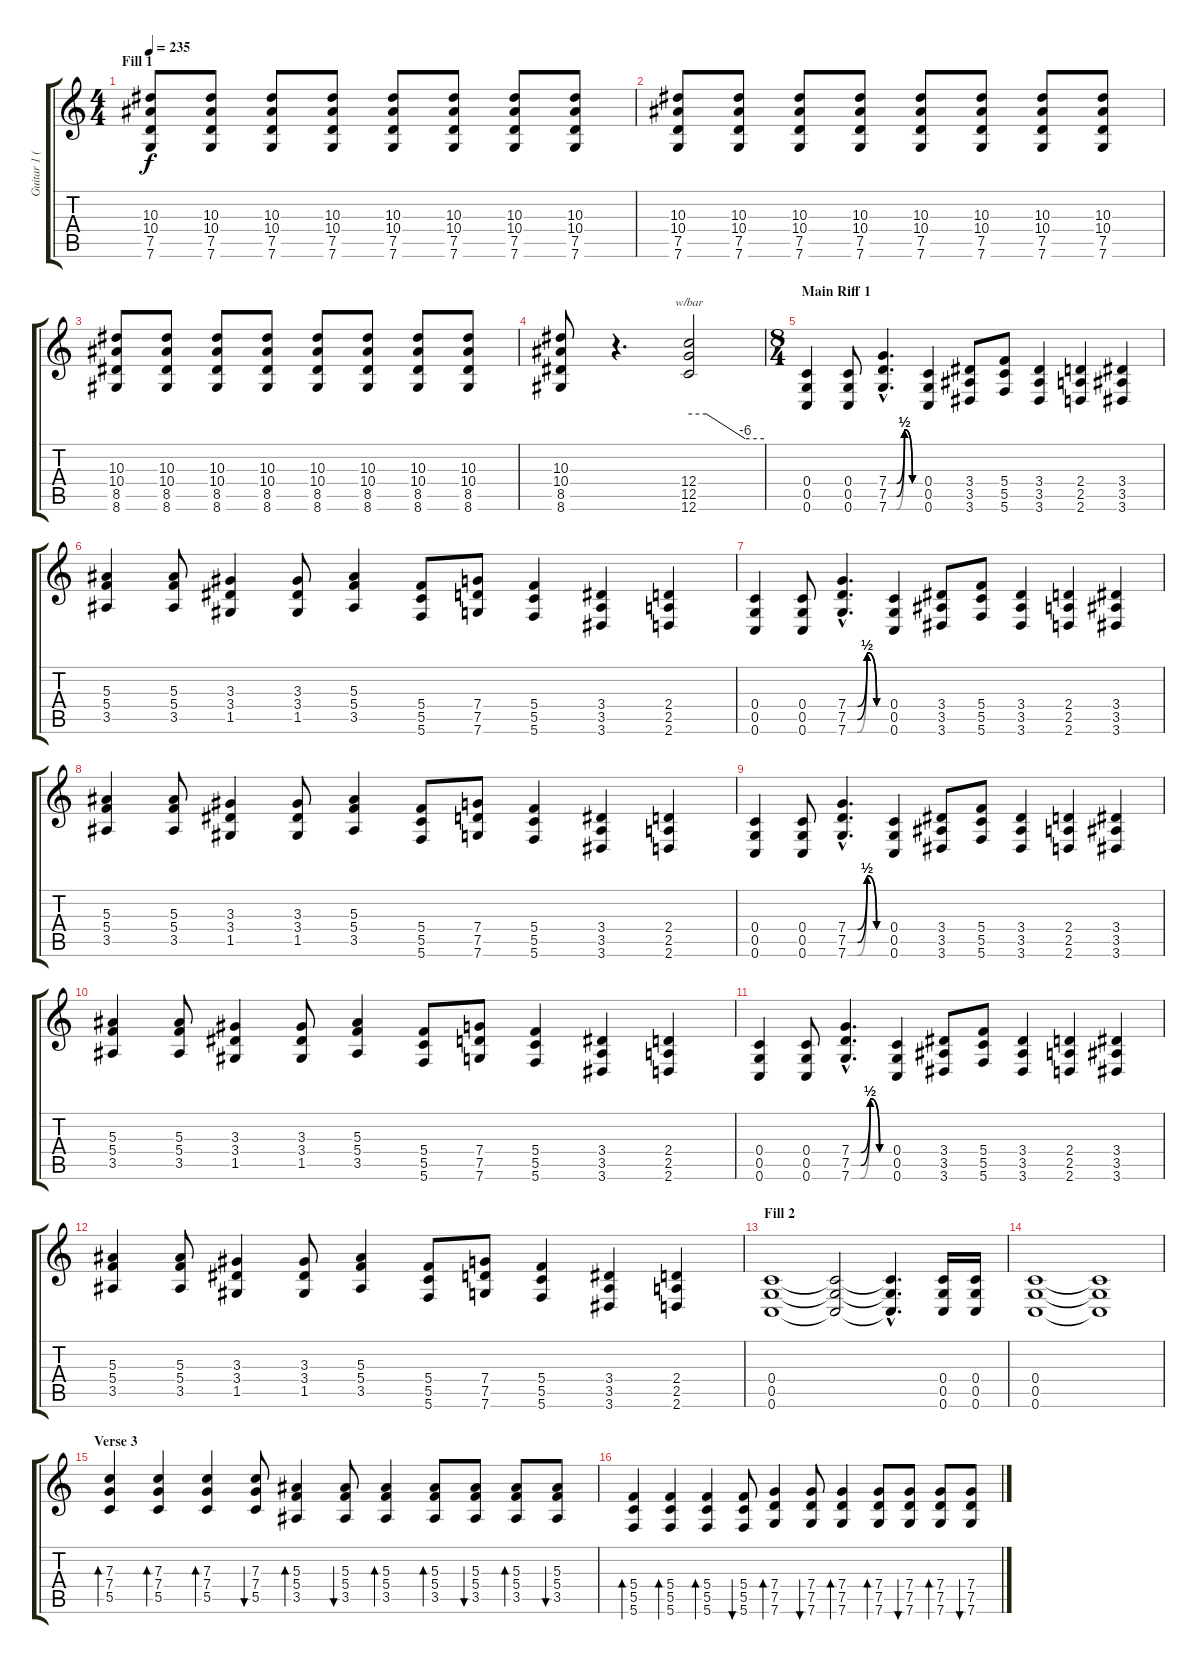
\track ("Guitar 1 (Paul)" "Guitar 1 (") {instrument distortionguitar}
\staff {score tabs}
\tuning (D4 A3 F3 C3 G2 C2) {hide}
\ts (4 4)
\section ("" "Fill 1")
\tempo 235
\clef g2
\ks c
(10.3 10.4 7.5 7.6).8{dy f} (10.3 10.4 7.5 7.6).8 (10.3 10.4 7.5 7.6).8 (10.3 10.4 7.5 7.6).8 (10.3 10.4 7.5 7.6).8 (10.3 10.4 7.5 7.6).8 (10.3 10.4 7.5 7.6).8 (10.3 10.4 7.5 7.6).8 |
(10.3 10.4 7.5 7.6).8 (10.3 10.4 7.5 7.6).8 (10.3 10.4 7.5 7.6).8 (10.3 10.4 7.5 7.6).8 (10.3 10.4 7.5 7.6).8 (10.3 10.4 7.5 7.6).8 (10.3 10.4 7.5 7.6).8 (10.3 10.4 7.5 7.6).8 |
(10.3 10.4 8.5 8.6).8 (10.3 10.4 8.5 8.6).8 (10.3 10.4 8.5 8.6).8 (10.3 10.4 8.5 8.6).8 (10.3 10.4 8.5 8.6).8 (10.3 10.4 8.5 8.6).8 (10.3 10.4 8.5 8.6).8 (10.3 10.4 8.5 8.6).8 |
(10.3 10.4 8.5 8.6).8 r.4{d} (12.4 12.5 12.6).2{tbe (custom default 0 0 14 0 45 -24 60 -24)} |
\ts (8 4)
\section ("" "Main Riff 1")
(0.4 0.5 0.6).4 (0.4 0.5 0.6).8 (7.4{be (custom 0 0 15 0 30 2 45 0 60 0) hac} 7.5{be (custom 0 0 15 0 30 2 45 0 60 0) hac} 7.6{be (custom 0 0 15 0 30 2 45 0 60 0) hac}).4{d} (0.4 0.5 0.6).4 (3.4 3.5 3.6).8 (5.4 5.5 5.6).8 (3.4 3.5 3.6).4 (2.4 2.5 2.6).4 (3.4 3.5 3.6).4 |
(5.3 5.4 3.5).4 (5.3 5.4 3.5).8 (3.3 3.4 1.5).4 (3.3 3.4 1.5).8 (5.3 5.4 3.5).4 (5.4 5.5 5.6).8 (7.4 7.5 7.6).8 (5.4 5.5 5.6).4 (3.4 3.5 3.6).4 (2.4 2.5 2.6).4 |
(0.4 0.5 0.6).4 (0.4 0.5 0.6).8 (7.4{be (custom 0 0 15 0 30 2 45 0 60 0) hac} 7.5{be (custom 0 0 15 0 30 2 45 0 60 0) hac} 7.6{be (custom 0 0 15 0 30 2 45 0 60 0) hac}).4{d} (0.4 0.5 0.6).4 (3.4 3.5 3.6).8 (5.4 5.5 5.6).8 (3.4 3.5 3.6).4 (2.4 2.5 2.6).4 (3.4 3.5 3.6).4 |
(5.3 5.4 3.5).4 (5.3 5.4 3.5).8 (3.3 3.4 1.5).4 (3.3 3.4 1.5).8 (5.3 5.4 3.5).4 (5.4 5.5 5.6).8 (7.4 7.5 7.6).8 (5.4 5.5 5.6).4 (3.4 3.5 3.6).4 (2.4 2.5 2.6).4 |
(0.4 0.5 0.6).4 (0.4 0.5 0.6).8 (7.4{be (custom 0 0 15 0 30 2 45 0 60 0) hac} 7.5{be (custom 0 0 15 0 30 2 45 0 60 0) hac} 7.6{be (custom 0 0 15 0 30 2 45 0 60 0) hac}).4{d} (0.4 0.5 0.6).4 (3.4 3.5 3.6).8 (5.4 5.5 5.6).8 (3.4 3.5 3.6).4 (2.4 2.5 2.6).4 (3.4 3.5 3.6).4 |
(5.3 5.4 3.5).4 (5.3 5.4 3.5).8 (3.3 3.4 1.5).4 (3.3 3.4 1.5).8 (5.3 5.4 3.5).4 (5.4 5.5 5.6).8 (7.4 7.5 7.6).8 (5.4 5.5 5.6).4 (3.4 3.5 3.6).4 (2.4 2.5 2.6).4 |
(0.4 0.5 0.6).4 (0.4 0.5 0.6).8 (7.4{be (custom 0 0 15 0 30 2 45 0 60 0) hac} 7.5{be (custom 0 0 15 0 30 2 45 0 60 0) hac} 7.6{be (custom 0 0 15 0 30 2 45 0 60 0) hac}).4{d} (0.4 0.5 0.6).4 (3.4 3.5 3.6).8 (5.4 5.5 5.6).8 (3.4 3.5 3.6).4 (2.4 2.5 2.6).4 (3.4 3.5 3.6).4 |
(5.3 5.4 3.5).4 (5.3 5.4 3.5).8 (3.3 3.4 1.5).4 (3.3 3.4 1.5).8 (5.3 5.4 3.5).4 (5.4 5.5 5.6).8 (7.4 7.5 7.6).8 (5.4 5.5 5.6).4 (3.4 3.5 3.6).4 (2.4 2.5 2.6).4 |
\section ("" "Fill 2")
(0.4 0.5 0.6).1 (0.4{t} 0.5{t} 0.6{t}).2 (0.4{hac t} 0.5{hac t} 0.6{hac t}).4{d} (0.4 0.5 0.6).16 (0.4 0.5 0.6).16 |
(0.4 0.5 0.6).1 (0.4{t} 0.5{t} 0.6{t}).1 |
\section ("" "Verse 3")
(7.3 7.4 5.5).4{bd 60} (7.3 7.4 5.5).4{bd 60} (7.3 7.4 5.5).4{bd 60} (7.3 7.4 5.5).8{bu 60} (5.3 5.4 3.5).4{bd 60} (5.3 5.4 3.5).8{bu 60} (5.3 5.4 3.5).4{bd 60} (5.3 5.4 3.5).8{bd 60} (5.3 5.4 3.5).8{bu 60} (5.3 5.4 3.5).8{bd 60} (5.3 5.4 3.5).8{bu 60} |
(5.4 5.5 5.6).4{bd 60} (5.4 5.5 5.6).4{bd 60} (5.4 5.5 5.6).4{bd 60} (5.4 5.5 5.6).8{bu 60} (7.4 7.5 7.6).4{bd 60} (7.4 7.5 7.6).8{bu 60} (7.4 7.5 7.6).4{bd 60} (7.4 7.5 7.6).8{bd 60} (7.4 7.5 7.6).8{bu 60} (7.4 7.5 7.6).8{bd 60} (7.4 7.5 7.6).8{bu 60}
